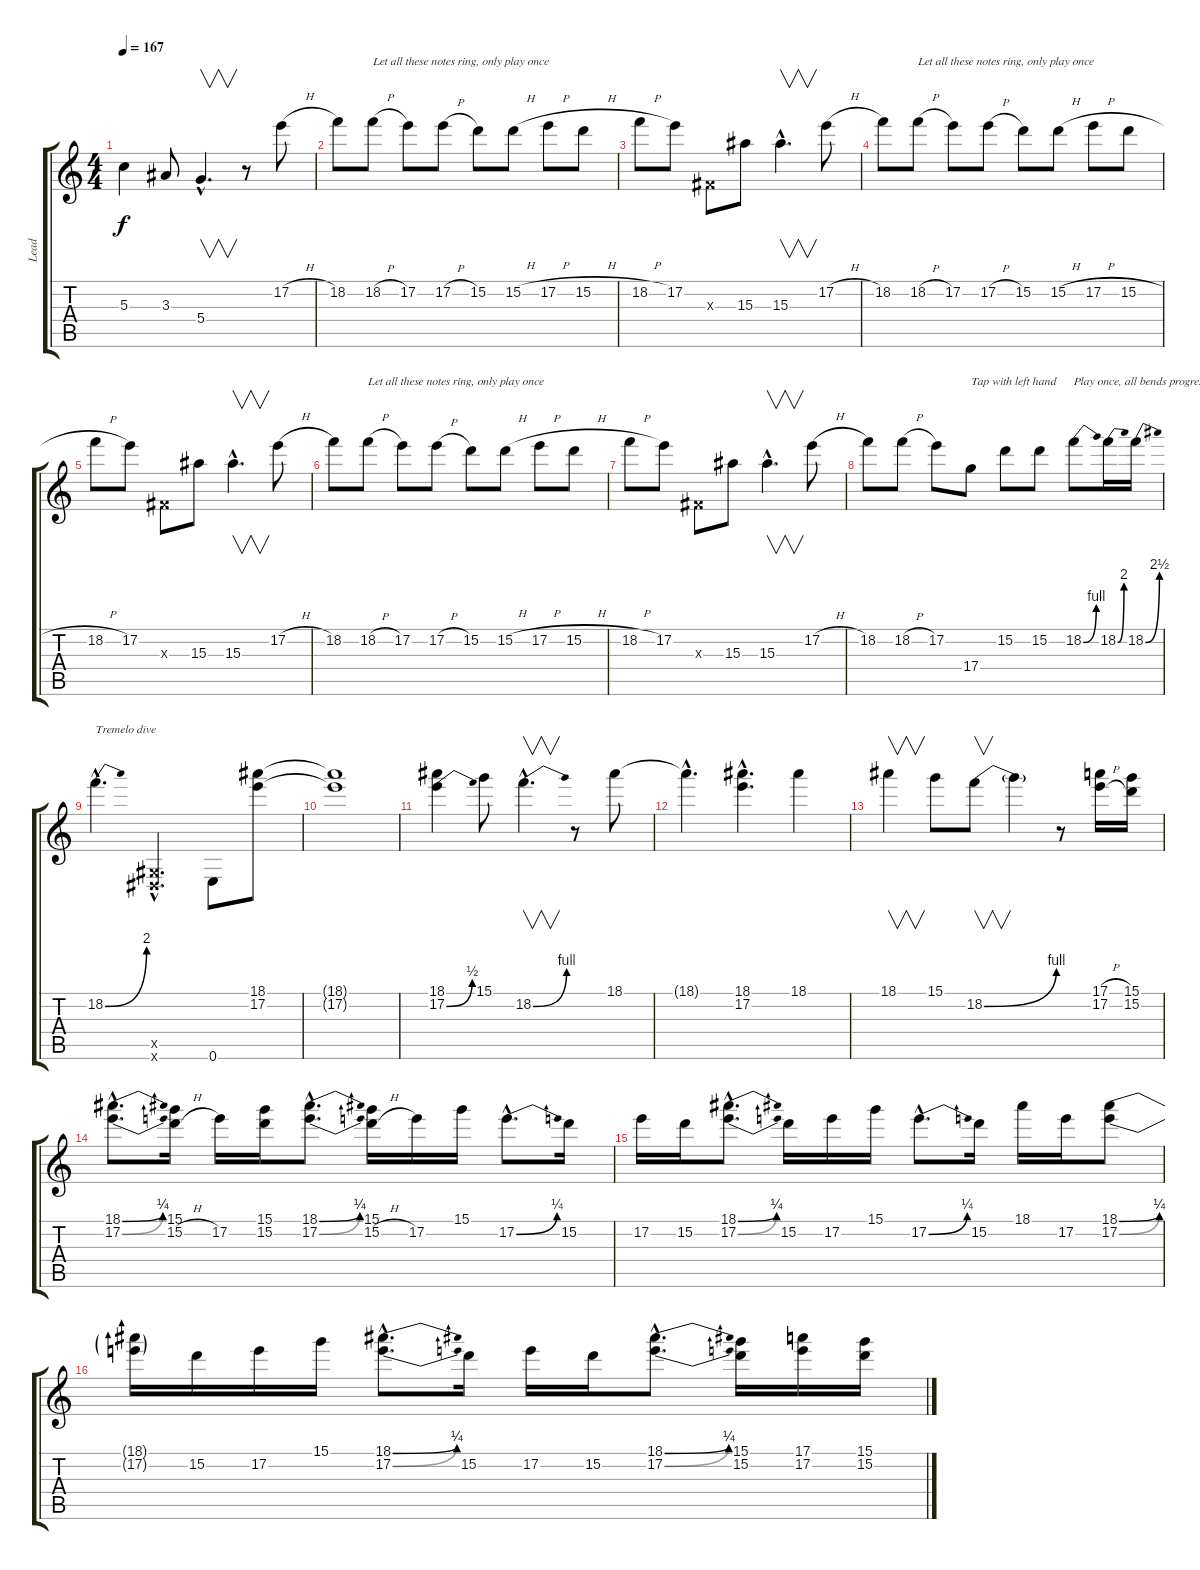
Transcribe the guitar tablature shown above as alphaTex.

\track ("Lead" "Lead") {instrument distortionguitar}
\staff {score tabs}
\tuning (E4 B3 G3 D3 A2 E2) {hide}
\ts (4 4)
\tempo 167
\clef g2
\ks c
5.3.4{dy f} 3.3.8 5.4{hac}.4{v d} r.8 17.2{h}.8 |
18.2.8 18.2{h}.8{txt "Let all these notes ring, only play once"} 17.2.8 17.2{h}.8 15.2.8 15.2{h}.8 17.2{h}.8 15.2{h}.8 |
18.2{h}.8 17.2.8 -1.3{x}.8 15.3.8 15.3{hac}.4{v d} 17.2{h}.8 |
18.2.8 18.2{h}.8{txt "Let all these notes ring, only play once"} 17.2.8 17.2{h}.8 15.2.8 15.2{h}.8 17.2{h}.8 15.2{h}.8 |
18.2{h}.8 17.2.8 -1.3{x}.8 15.3.8 15.3{hac}.4{v d} 17.2{h}.8 |
18.2.8 18.2{h}.8{txt "Let all these notes ring, only play once"} 17.2.8 17.2{h}.8 15.2.8 15.2{h}.8 17.2{h}.8 15.2{h}.8 |
18.2{h}.8 17.2.8 -1.3{x}.8 15.3.8 15.3{hac}.4{v d} 17.2{h}.8 |
18.2.8 18.2{h}.8 17.2.8 17.4.8{txt "Tap with left hand"} 15.2.8 15.2.8 18.2{be (bend 0 0 60 4)}.8{txt "Play once, all bends progressive with tr"} 18.2{be (bend 0 0 60 8)}.16 18.2{be (bend 0 0 60 10)}.16 |
18.2{be (bend 0 0 60 8) hac}.4{d txt "Tremelo dive"} (-1.5{hac x} -1.6{hac x}).4{d} 0.6.8 (18.1 17.2).8 |
(18.1{t} 17.2{t}).1 |
(18.1 17.2{be (bend 0 0 60 2)}).4 15.1.8 18.2{be (bend 0 0 60 4) hac}.4{v d} r.8 18.1.8 |
18.1{hac t}.4{d} (18.1{hac} 17.2{hac}).4{d} 18.1.4 |
18.1.4{v} 15.1.8 18.2{be (bend 0 0 60 4)}.8{v} 18.2{t}.4 r.8 (17.1{h} 17.2{h}).16 (15.1 15.2).16 |
(18.1{be (bend 0 0 60 1) hac} 17.2{be (bend 0 0 60 1) hac}).8{d} (15.1 15.2{h}).16 17.2.16 (15.1 15.2).16 (18.1{be (bend 0 0 60 1) hac} 17.2{be (bend 0 0 60 1) hac}).8{d} (15.1 15.2{h}).16 17.2.16 15.1.16 17.2{be (bend 0 0 60 1) hac}.8{d} 15.2.16 |
17.2.16 15.2.16 (18.1{be (bend 0 0 60 1) hac} 17.2{be (bend 0 0 60 1) hac}).8{d} 15.2.16 17.2.16 15.1.16 17.2{be (bend 0 0 60 1) hac}.8{d} 15.2.16 18.1.16 17.2.16 (18.1{be (bend 0 0 60 1)} 17.2{be (bend 0 0 60 1)}).8 |
(18.1{t} 17.2{t}).16 15.2.16 17.2.16 15.1.16 (18.1{be (bend 0 0 60 1) hac} 17.2{be (bend 0 0 60 1) hac}).8{d} 15.2.16 17.2.16 15.2.16 (18.1{be (bend 0 0 60 1) hac} 17.2{be (bend 0 0 60 1) hac}).8{d} (15.1 15.2).16 (17.1 17.2).16 (15.1 15.2).16
